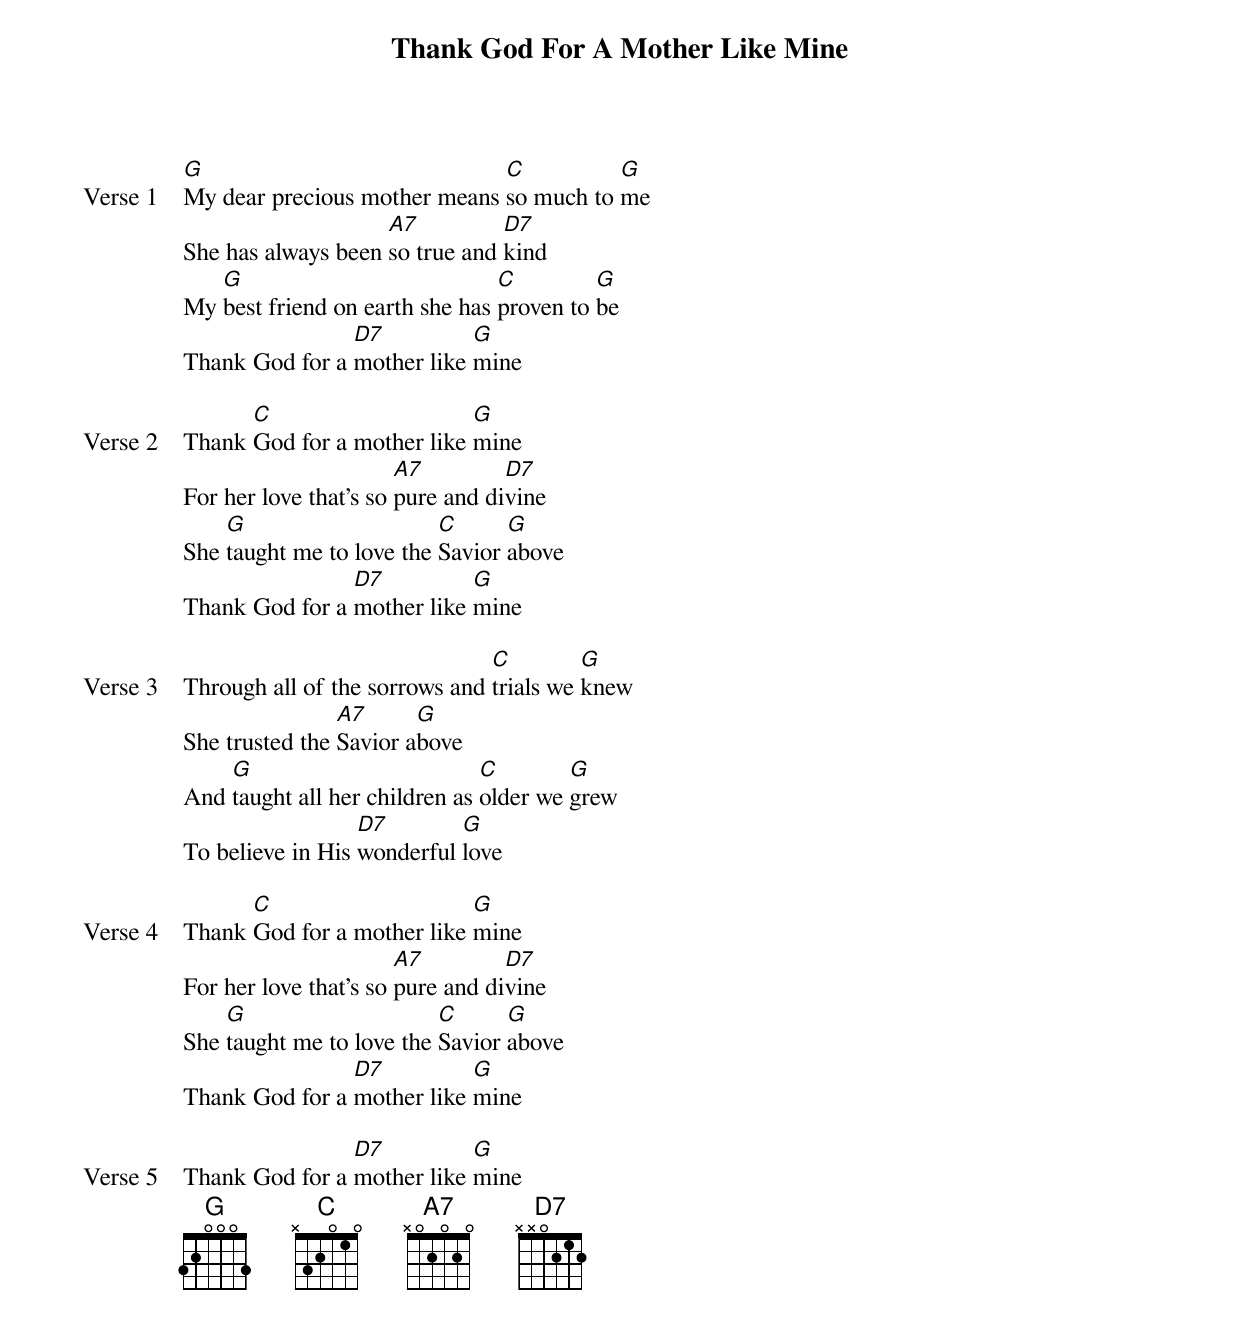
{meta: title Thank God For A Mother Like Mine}
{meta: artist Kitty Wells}
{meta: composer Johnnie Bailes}
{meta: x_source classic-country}
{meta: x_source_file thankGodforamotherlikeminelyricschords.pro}
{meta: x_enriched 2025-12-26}

{start_of_verse: Verse 1}
[G]My dear precious mother means [C]so much to [G]me
She has always been [A7]so true and [D7]kind
My [G]best friend on earth she has [C]proven to [G]be
Thank God for a [D7]mother like [G]mine
{end_of_verse}

{start_of_verse: Verse 2}
Thank [C]God for a mother like [G]mine
For her love that's so [A7]pure and di[D7]vine
She [G]taught me to love the [C]Savior [G]above
Thank God for a [D7]mother like [G]mine
{end_of_verse}

{start_of_verse: Verse 3}
Through all of the sorrows and [C]trials we [G]knew
She trusted the [A7]Savior a[G]bove
And [G]taught all her children as [C]older we [G]grew
To believe in His [D7]wonderful [G]love
{end_of_verse}

{start_of_verse: Verse 4}
Thank [C]God for a mother like [G]mine
For her love that's so [A7]pure and di[D7]vine
She [G]taught me to love the [C]Savior [G]above
Thank God for a [D7]mother like [G]mine
{end_of_verse}

{start_of_verse: Verse 5}
Thank God for a [D7]mother like [G]mine
{end_of_verse}
